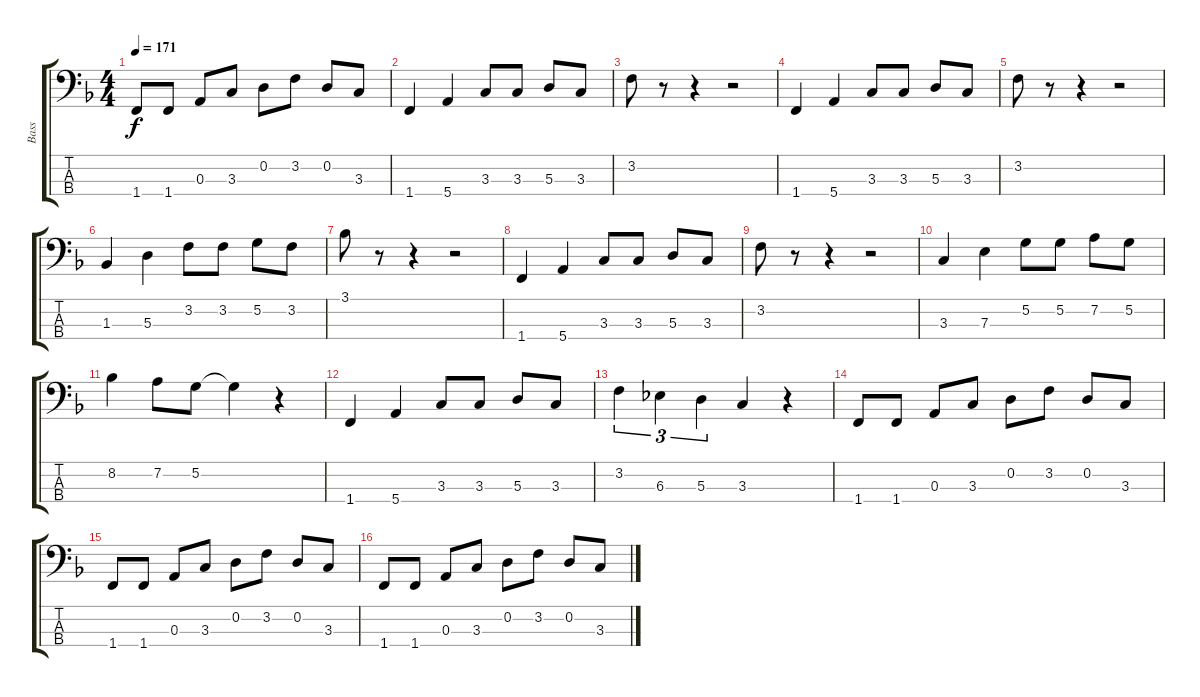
\track ("Bass" "Bass") {instrument electricbasspick}
\staff {score tabs}
\tuning (G2 D2 A1 E1) {hide}
\ts (4 4)
\tempo 171
\clef f4
\ks f
1.4.8{dy f} 1.4.8 0.3.8 3.3.8 0.2.8 3.2.8 0.2.8 3.3.8 |
1.4.4 5.4.4 3.3.8 3.3.8 5.3.8 3.3.8 |
3.2.8 r.8 r.4 r.2 |
1.4.4 5.4.4 3.3.8 3.3.8 5.3.8 3.3.8 |
3.2.8 r.8 r.4 r.2 |
1.3.4 5.3.4 3.2.8 3.2.8 5.2.8 3.2.8 |
3.1.8 r.8 r.4 r.2 |
1.4.4 5.4.4 3.3.8 3.3.8 5.3.8 3.3.8 |
3.2.8 r.8 r.4 r.2 |
3.3.4 7.3.4 5.2.8 5.2.8 7.2.8 5.2.8 |
8.2.4 7.2.8 5.2.8 5.2{t}.4 r.4 |
1.4.4 5.4.4 3.3.8 3.3.8 5.3.8 3.3.8 |
3.2.4{tu (3 2)} 6.3.4{tu (3 2)} 5.3.4{tu (3 2)} 3.3.4 r.4 |
1.4.8 1.4.8 0.3.8 3.3.8 0.2.8 3.2.8 0.2.8 3.3.8 |
1.4.8 1.4.8 0.3.8 3.3.8 0.2.8 3.2.8 0.2.8 3.3.8 |
1.4.8 1.4.8 0.3.8 3.3.8 0.2.8 3.2.8 0.2.8 3.3.8
